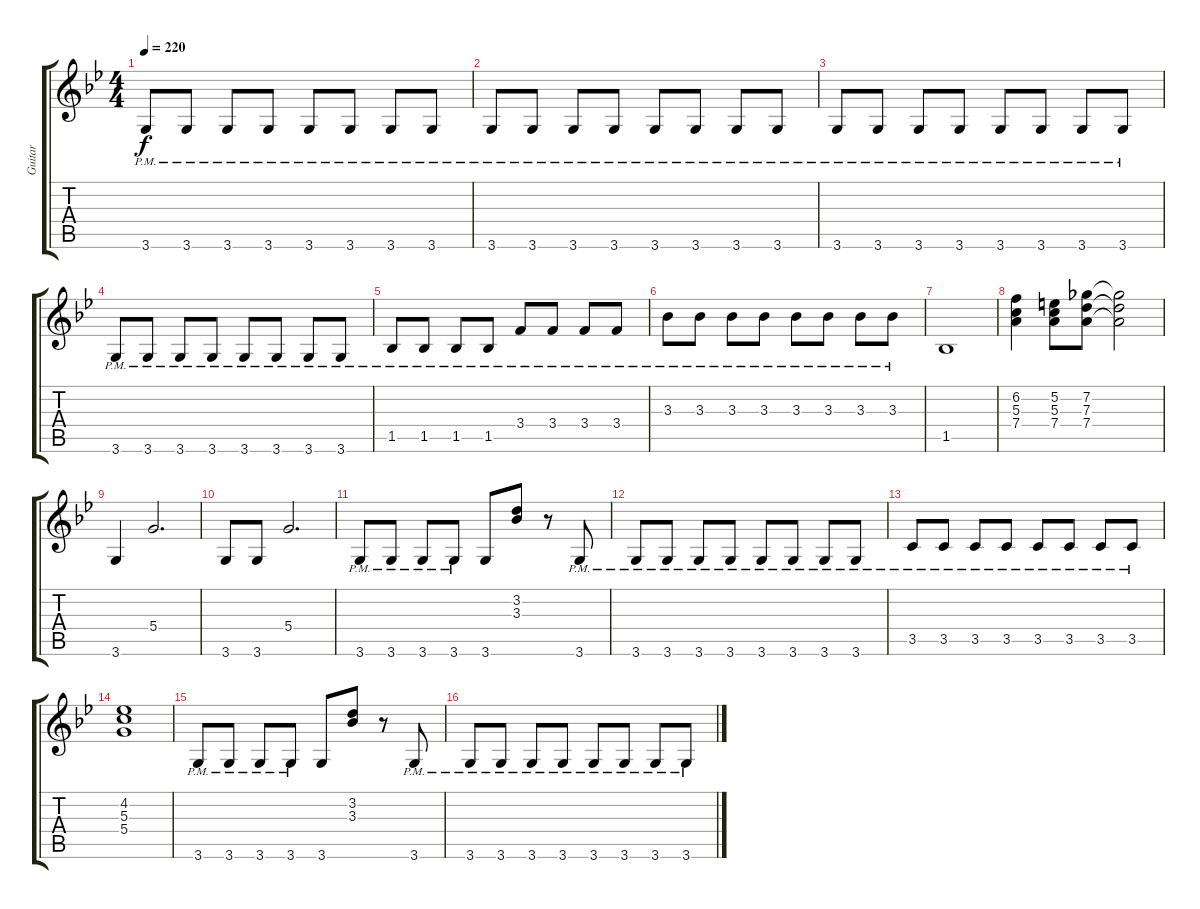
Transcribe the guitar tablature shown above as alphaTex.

\track ("Guitar" "Guitar") {instrument overdrivenguitar}
\staff {score tabs}
\tuning (E4 B3 G3 D3 A2 E2) {hide}
\ts (4 4)
\tempo 220
\clef g2
\ks gminor
3.6{pm}.8{dy f} 3.6{pm}.8 3.6{pm}.8 3.6{pm}.8 3.6{pm}.8 3.6{pm}.8 3.6{pm}.8 3.6{pm}.8 |
3.6{pm}.8 3.6{pm}.8 3.6{pm}.8 3.6{pm}.8 3.6{pm}.8 3.6{pm}.8 3.6{pm}.8 3.6{pm}.8 |
3.6{pm}.8 3.6{pm}.8 3.6{pm}.8 3.6{pm}.8 3.6{pm}.8 3.6{pm}.8 3.6{pm}.8 3.6{pm}.8 |
3.6{pm}.8 3.6{pm}.8 3.6{pm}.8 3.6{pm}.8 3.6{pm}.8 3.6{pm}.8 3.6{pm}.8 3.6{pm}.8 |
1.5{pm}.8 1.5{pm}.8 1.5{pm}.8 1.5{pm}.8 3.4{pm}.8 3.4{pm}.8 3.4{pm}.8 3.4{pm}.8 |
3.3{pm}.8 3.3{pm}.8 3.3{pm}.8 3.3{pm}.8 3.3{pm}.8 3.3{pm}.8 3.3{pm}.8 3.3{pm}.8 |
1.5.1 |
(6.2 5.3 7.4).4 (5.2 5.3 7.4).8 (7.2 7.3 7.4).8 (7.2{t} 7.3{t} 7.4{t}).2 |
3.6.4 5.4.2{d} |
3.6.8 3.6.8 5.4.2{d} |
3.6{pm}.8 3.6{pm}.8 3.6{pm}.8 3.6{pm}.8 3.6.8 (3.2 3.3).8 r.8 3.6{pm}.8 |
3.6{pm}.8 3.6{pm}.8 3.6{pm}.8 3.6{pm}.8 3.6{pm}.8 3.6{pm}.8 3.6{pm}.8 3.6{pm}.8 |
3.5{pm}.8 3.5{pm}.8 3.5{pm}.8 3.5{pm}.8 3.5{pm}.8 3.5{pm}.8 3.5{pm}.8 3.5{pm}.8 |
(4.2 5.3 5.4).1 |
3.6{pm}.8 3.6{pm}.8 3.6{pm}.8 3.6{pm}.8 3.6.8 (3.2 3.3).8 r.8 3.6{pm}.8 |
3.6{pm}.8 3.6{pm}.8 3.6{pm}.8 3.6{pm}.8 3.6{pm}.8 3.6{pm}.8 3.6{pm}.8 3.6{pm}.8
